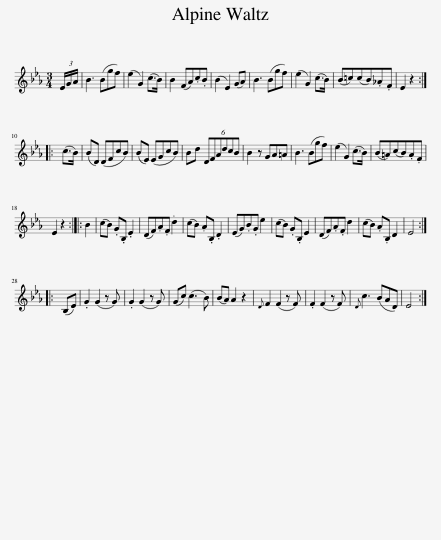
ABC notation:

X:1
L:1/8
M:3/4
I:linebreak $
K:Eb
V:1 treble
V:1
 (3E/G/A/ | B3 (Bgf) | (e2 G2) (c>B) | B2 (FA).c.B | (B2 E2) (GA) | %5
 B3 (Bgf) | (e2 G2) (c>B) | (B=c)(cB)._A.F | E2 z2 ::$ (c>B) | %10
 (BD) (DFcB) | (BE) (EGcB) | Bd (6:2:6DFAdcB | B2 z GA=A | B3 (Bgf) | %15
 (e2 G2) (c>B) | (B=A)(cB).A.F |$ E2 z2 :: B2 | (cB) .G.B, .E2 | %20
 (DF).A.F .d2 | (cB) .A.B, .D2 | (EG).B.G e2 | (cB) .G.B, E2 | (DF).A.F d2 | %25
 (cB) .A.B, D2 | E4 ::$ (B,E) | .G2 (G2 z G) | .G2 (G2 z G) | %30
 (Gc) (c3 B) | (BA) A2 z2 |{D} F2 (F2 z F) | .F2 (F2 z F) |{D} c3 (BAD) | %35
 E4 :| %36
